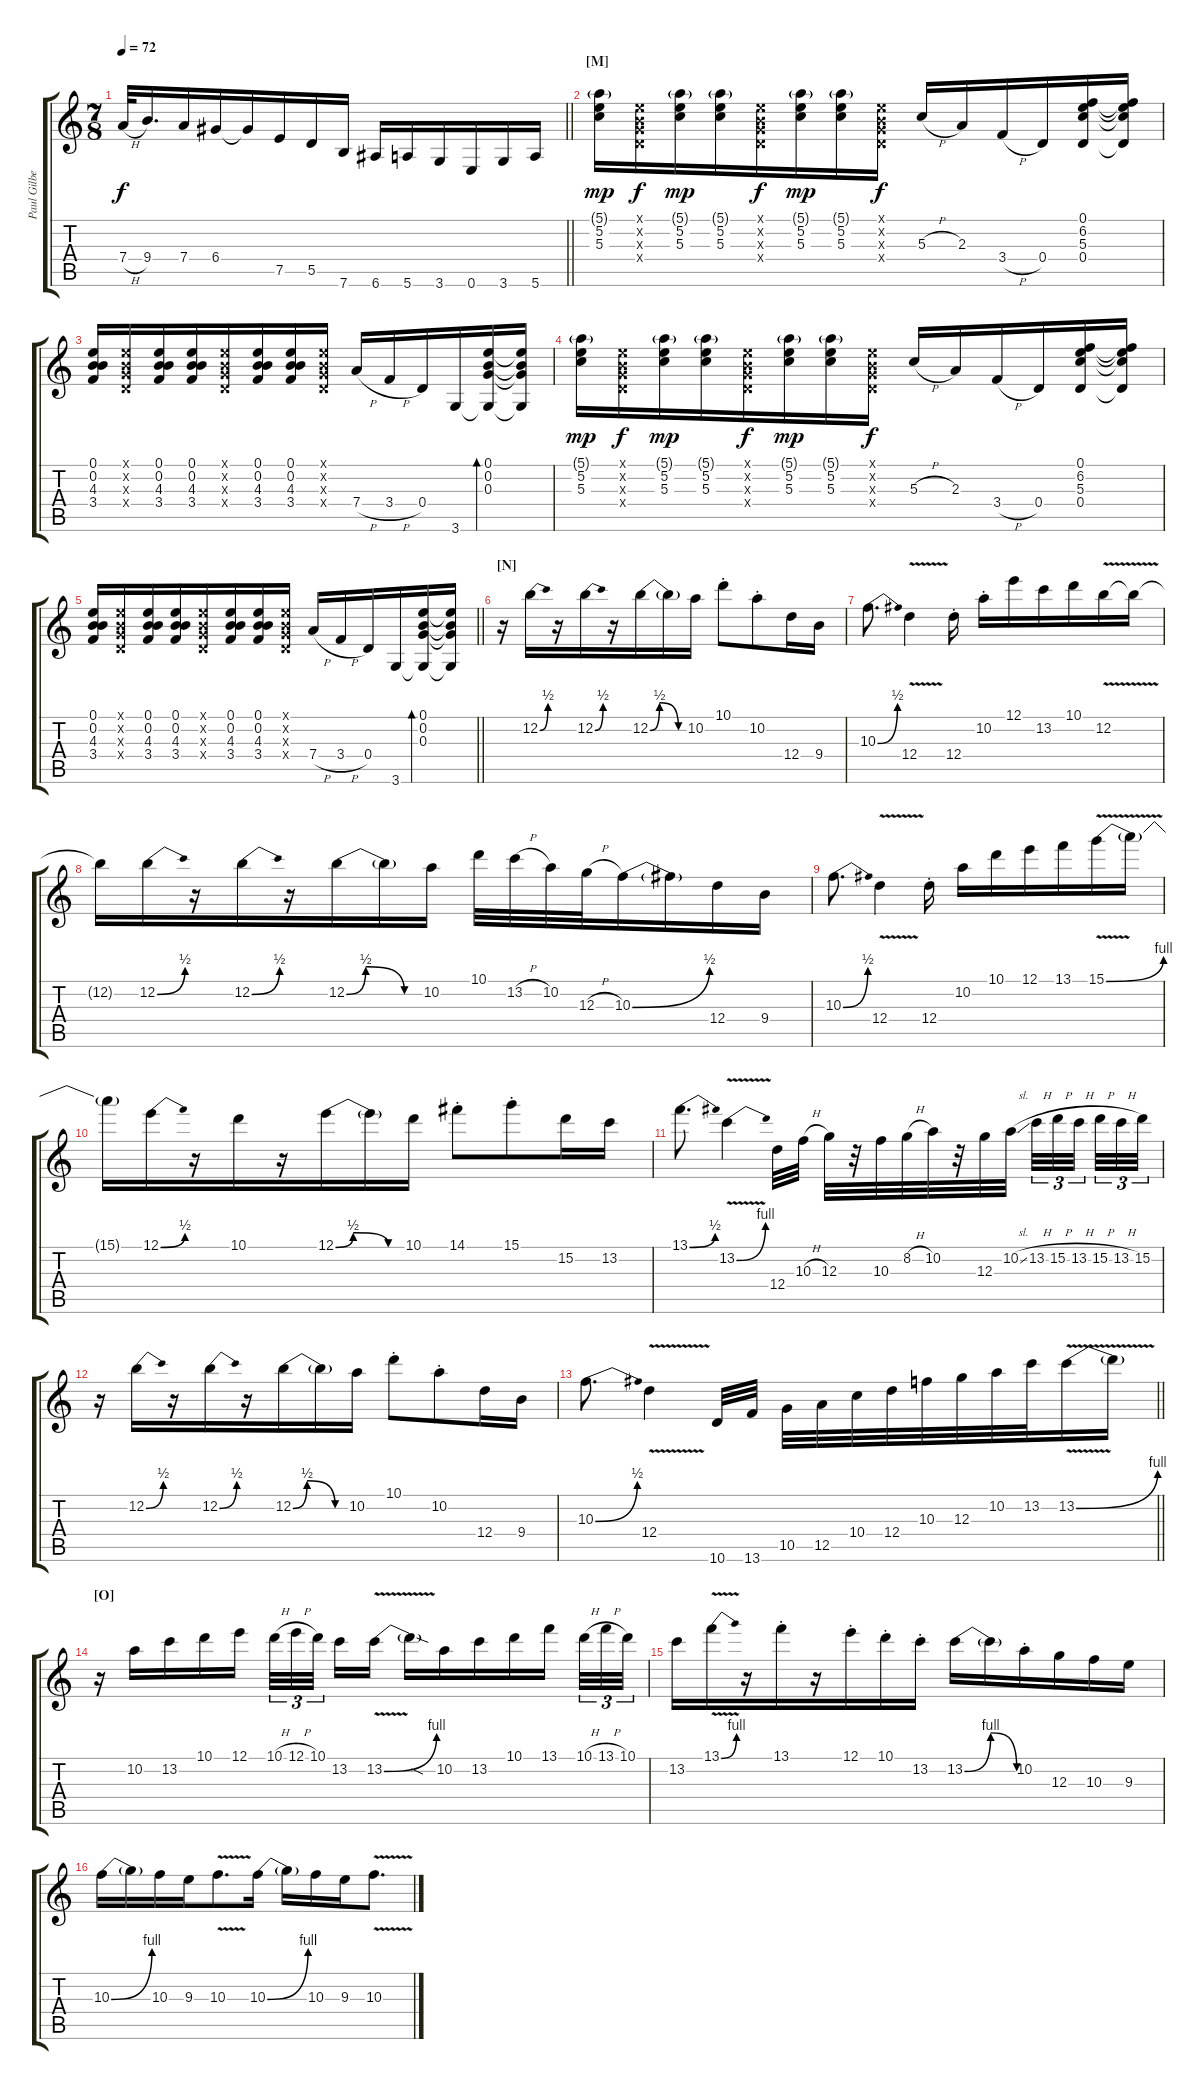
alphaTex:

\track ("Paul Gilbert" "Paul Gilbe") {instrument distortionguitar}
\staff {score tabs}
\tuning (E4 B3 G3 D3 A2 E2) {hide}
\ts (7 8)
\tempo 72
\clef g2
\barLineRight lightlight
\ks aminor
7.4{h}.32{dy f} 9.4.16{d} 7.4.16 6.4.16 6.4{t}.16 7.5.16 5.5.16 7.6.16 6.6.16 5.6.16 3.6.16 0.6.16 3.6.16 5.6.16 |
\section ("" "[M]")
(5.1{g} 5.2 5.3).16{dy mp} (0.1{x} 0.2{x} 0.3{x} 0.4{x}).16{dy f} (5.1{g} 5.2 5.3).16{dy mp} (5.1{g} 5.2 5.3).16 (0.1{x} 0.2{x} 0.3{x} 0.4{x}).16{dy f} (5.1{g} 5.2 5.3).16{dy mp} (5.1{g} 5.2 5.3).16 (0.1{x} 0.2{x} 0.3{x} 0.4{x}).16{dy f} 5.3{h}.16 2.3.16 3.4{h}.16 0.4.16 (0.1 6.2 5.3 0.4).16 (0.1{t} 6.2{t} 5.3{t} 0.4{t}).16 |
(0.1 0.2 4.3 3.4).16 (0.1{x} 0.2{x} 0.3{x} 0.4{x}).16 (0.1 0.2 4.3 3.4).16 (0.1 0.2 4.3 3.4).16 (0.1{x} 0.2{x} 0.3{x} 0.4{x}).16 (0.1 0.2 4.3 3.4).16 (0.1 0.2 4.3 3.4).16 (0.1{x} 0.2{x} 0.3{x} 0.4{x}).16 7.4{h}.16 3.4{h}.16 0.4.16 3.6.16 (0.1 0.2 0.3 3.6{t}).16{bd 60} (0.1{t} 0.2{t} 0.3{t} 3.6{t}).16 |
(5.1{g} 5.2 5.3).16{dy mp} (0.1{x} 0.2{x} 0.3{x} 0.4{x}).16{dy f} (5.1{g} 5.2 5.3).16{dy mp} (5.1{g} 5.2 5.3).16 (0.1{x} 0.2{x} 0.3{x} 0.4{x}).16{dy f} (5.1{g} 5.2 5.3).16{dy mp} (5.1{g} 5.2 5.3).16 (0.1{x} 0.2{x} 0.3{x} 0.4{x}).16{dy f} 5.3{h}.16 2.3.16 3.4{h}.16 0.4.16 (0.1 6.2 5.3 0.4).16 (0.1{t} 6.2{t} 5.3{t} 0.4{t}).16 |
\barLineRight lightlight
(0.1 0.2 4.3 3.4).16 (0.1{x} 0.2{x} 0.3{x} 0.4{x}).16 (0.1 0.2 4.3 3.4).16 (0.1 0.2 4.3 3.4).16 (0.1{x} 0.2{x} 0.3{x} 0.4{x}).16 (0.1 0.2 4.3 3.4).16 (0.1 0.2 4.3 3.4).16 (0.1{x} 0.2{x} 0.3{x} 0.4{x}).16 7.4{h}.16 3.4{h}.16 0.4.16 3.6.16 (0.1 0.2 0.3 3.6{t}).16{bd 60} (0.1{t} 0.2{t} 0.3{t} 3.6{t}).16 |
\section ("" "[N]")
r.16 12.2{be (bend 0 0 60 2)}.16 r.16 12.2{be (bend 0 0 60 2)}.16 r.16 12.2{be (custom 0 0 15 2 45 0 60 0)}.16 12.2{t}.16 10.2.16 10.1{st}.8 10.2{st}.8 12.4.16 9.4.16 |
10.3{be (bend 0 0 60 2)}.8{d} 12.4{v}.4 12.4{st}.16 10.2{st}.16 12.1.16 13.2.16 10.1.16 12.2{v}.16 12.2{t}.16 |
12.2{t}.16 12.2{be (bend 0 0 60 2)}.16 r.16 12.2{be (bend 0 0 60 2)}.16 r.16 12.2{be (custom 0 0 15 2 45 0 60 0)}.16 12.2{t}.16 10.2.16 10.1.32 13.2{h}.32 10.2.32 12.3{h}.32 10.3{be (bend 0 0 60 2)}.16 10.3{t}.16 12.4.16 9.4.16 |
10.3{be (bend 0 0 60 2)}.8{d} 12.4{v}.4 12.4{st}.16 10.2.16 10.1.16 12.1.16 13.1.16 15.1{be (bend 0 0 60 4) v}.16 15.1{t}.16 |
15.1{t}.16 12.1{be (bend 0 0 60 2)}.16 r.16 10.1.16 r.16 12.1{be (custom 0 0 15 2 45 0 60 0)}.16 12.1{t}.16 10.1.16 14.1{st}.8 15.1{st}.8 15.2.16 13.2.16 |
13.1{be (bend 0 0 60 2)}.8{d} 13.2{be (bend 0 0 60 4) v}.4 12.4.32 10.3{h}.32 12.3.32 r.32 10.3.32 8.2{h}.32 10.2.32 r.32 12.3.32 10.2{sl}.32 13.2{h}.32{tu (3 2)} 15.2{h}.32{tu (3 2)} 13.2{h}.32{tu (3 2) beam splitsecondary} 15.2{h}.32{tu (3 2)} 13.2{h}.32{tu (3 2)} 15.2.32{tu (3 2)} |
r.16 12.2{be (bend 0 0 60 2)}.16 r.16 12.2{be (bend 0 0 60 2)}.16 r.16 12.2{be (custom 0 0 15 2 45 0 60 0)}.16 12.2{t}.16 10.2.16 10.1{st}.8 10.2{st}.8 12.4.16 9.4.16 |
\barLineRight lightlight
10.3{be (bend 0 0 60 2)}.8{d} 12.4{v}.4 10.6.32 13.6.32 10.5.32 12.5.32 10.4.32 12.4.32 10.3.32 12.3.32 10.2.32 13.2.32 13.2{be (bend 0 0 60 4) v}.16 13.2{t}.16 |
\section ("" "[O]")
r.16 10.2.16 13.2.16 10.1.16 12.1.16{beam splitsecondary} 10.1{h}.32{tu (3 2)} 12.1{h}.32{tu (3 2)} 10.1.32{tu (3 2)} 13.2.16 13.2{be (bend 0 0 60 4) v}.16 13.2{sod t}.16 10.2.16 13.2.16 10.1.16 13.1.16{beam splitsecondary} 10.1{h}.32{tu (3 2)} 13.1{h}.32{tu (3 2)} 10.1.32{tu (3 2)} |
13.2.16 13.1{be (bend 0 0 60 4) v}.16 r.16 13.1{st}.16 r.16 12.1{st}.16 10.1{st}.16 13.2{st}.16 13.2{be (bendrelease 0 0 15 4 15 4 60 0)}.16 13.2{t}.16 10.2{st}.16 12.3.16 10.3.16 9.3.16 |
10.3{be (bend 0 0 60 4)}.16 10.3{t}.16 10.3.16 9.3.16 10.3{v}.8{d} 10.3{be (bend 0 0 60 4)}.16 10.3{t}.16 10.3.16 9.3.16 10.3{v}.8{d}
